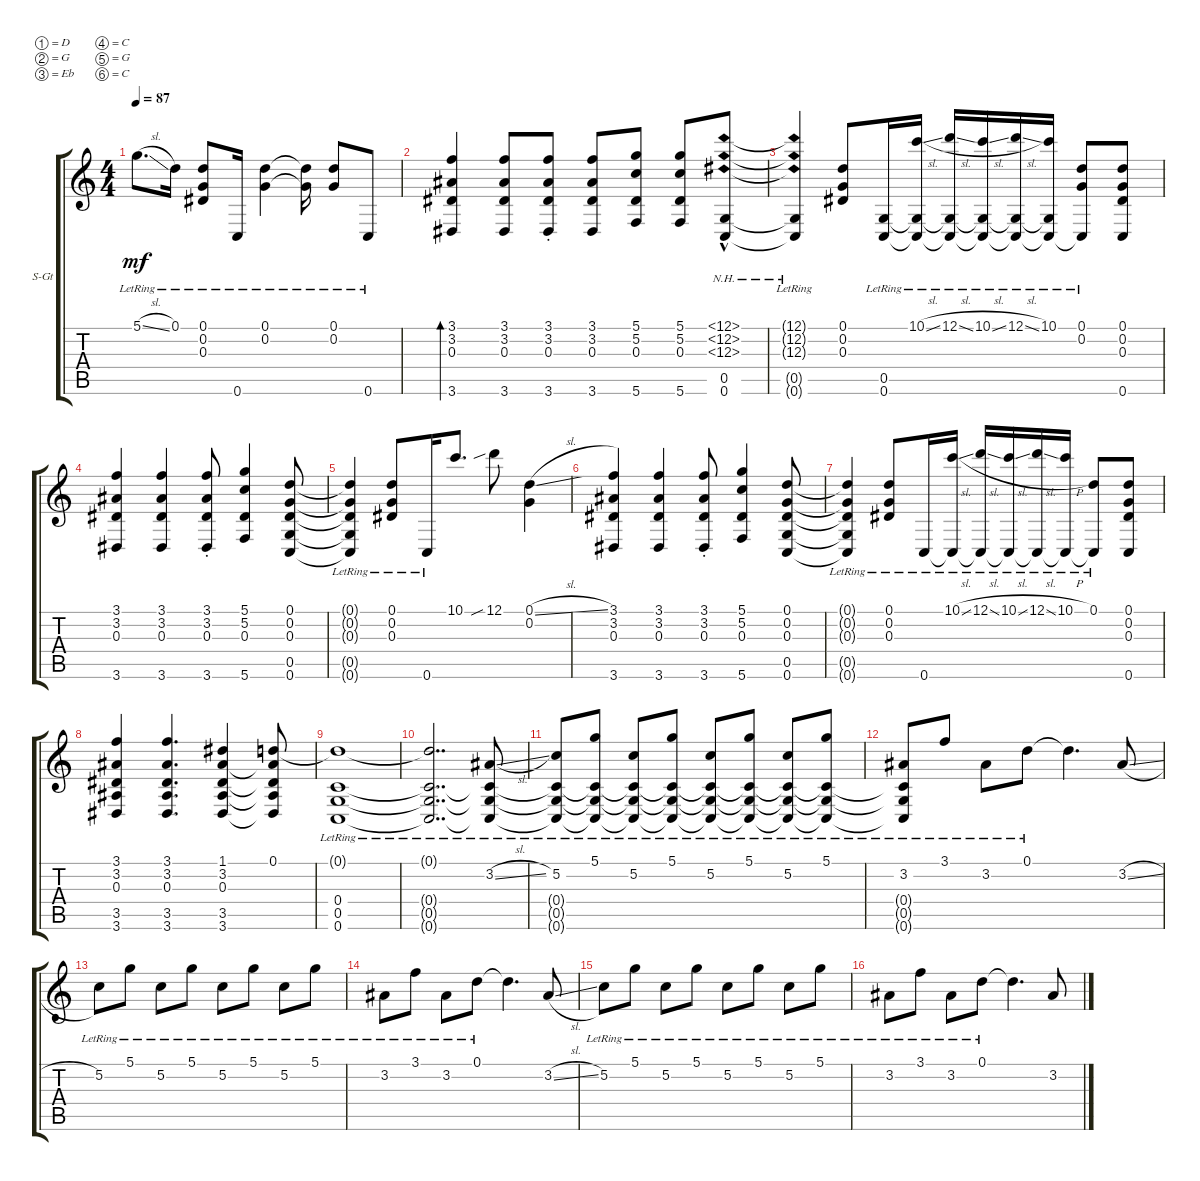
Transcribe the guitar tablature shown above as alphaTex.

\defaultSystemsLayout 4
\bracketExtendMode groupsimilarinstruments
\firstSystemTrackNameOrientation horizontal
\otherSystemsTrackNameOrientation horizontal
\track ("Steel Guitar" "S-Gt") {instrument acousticguitarsteel}
\staff {score tabs}
\tuning (D4 G3 Eb3 C3 G2 C2)
\ts (4 4)
\tempo 87
\clef g2
\ks c
5.1{sl lr t}.8{d dy mf} 0.1{lr}.16 (0.3{lr} 0.2{lr} 0.1{lr}).8 0.6{lr}.16 (0.2{lr} 0.1{lr}).4 (0.1{lr t} 0.2{lr t}).16 (0.2{lr} 0.1{lr}).8 0.6{lr}.8 |
(3.6 0.3 3.2 3.1).4{bd 188} (3.1 3.2 0.3 3.6).8 (3.6{st} 0.3{st} 3.2{st} 3.1{st}).8 (3.6 0.3 3.2 3.1).8 (5.1 5.2 0.3 5.6).8 (5.1 5.2 0.3 5.6).8 (12.1{nh hac} 12.2{nh hac} 12.3{nh hac} 0.6 0.5).8 |
(0.6{lr t} 0.5{lr t} 12.3{nh lr t} 12.2{nh lr t} 12.1{nh lr t}).4 (0.3 0.2 0.1).8 (0.5{lr} 0.6{lr}).16 (10.1{sl} 0.6{lr t} 0.5{lr t}).16 (12.1{sl} 0.6{lr t} 0.5{lr t}).16 (10.1{sl} 0.6{lr t} 0.5{lr t}).16 (12.1{sl} 0.6{lr t} 0.5{lr t}).16 (10.1 0.6{lr t} 0.5{lr t}).16 (0.1 0.2{lr} 0.6{lr t}).8 (0.6 0.2 0.1 0.3).8 |
(3.6 0.3 3.2 3.1).4 (3.1 3.2 0.3 3.6).4 (3.6{st} 0.3{st} 3.2{st} 3.1{st}).8 (5.6 0.3 5.2 5.1).4 (0.1 0.2 0.3 0.6 0.5).8 |
(0.6{lr t} 0.5{lr t} 0.3{lr t} 0.2{lr t} 0.1{lr t}).4 (0.3{lr} 0.2{lr} 0.1{lr}).8 0.6{lr}.16 10.1.8{d} 12.1{sib}.8 (0.1{sl} 0.2).4 |
(3.6 0.3 3.2 3.1).4 (3.1 3.2 0.3 3.6).4 (3.6{st} 0.3{st} 3.2{st} 3.1{st}).8 (5.6 0.3 5.2 5.1).4 (0.1 0.2 0.3 0.6 0.5).8 |
(0.6{lr t} 0.5{lr t} 0.3{lr t} 0.2{lr t} 0.1{lr t}).4 (0.3{lr} 0.2{lr} 0.1{lr}).8 0.6{lr}.16 (10.1{sl} 0.6{lr t}).16 (12.1{sl} 0.6{lr t}).16 (10.1{sl} 0.6{lr t}).16 (12.1{sl} 0.6{lr t}).16 (10.1{h} 0.6{lr t}).16 (0.1 0.6{lr t}).8 (0.6 0.2 0.1 0.3).8 |
(3.6 3.5 0.3 3.2 3.1).4 (3.1 3.2 0.3 3.5 3.6).4{d} (3.6 3.5 0.3 3.2 1.1).4 (0.1 3.2{t} 0.3{t} 3.5{t} 3.6{t}).8 |
(0.1{t} 0.6{lr} 0.5{lr} 0.4{lr}).1 |
(0.6{lr t} 0.5{lr t} 0.4{lr t} 0.1{t}).2{dd} (3.2{sl} 0.6{lr t} 0.5{lr t} 0.4{lr t}).8 |
(5.2{lr} 0.6{lr t} 0.5{lr t} 0.4{lr t}).8 (5.1{lr} 0.6{lr t} 0.5{lr t} 0.4{lr t}).8 (5.2{lr} 0.6{lr t} 0.5{lr t} 0.4{lr t}).8 (5.1{lr} 0.6{lr t} 0.5{lr t} 0.4{lr t}).8 (5.2{lr} 0.6{lr t} 0.5{lr t} 0.4{lr t}).8 (5.1{lr} 0.6{lr t} 0.5{lr t} 0.4{lr t}).8 (5.2{lr} 0.6{lr t} 0.5{lr t} 0.4{lr t}).8 (5.1{lr} 0.6{lr t} 0.5{lr t} 0.4{lr t}).8 |
(3.2{lr} 0.6{lr t} 0.5{lr t} 0.4{lr t}).8 3.1{lr}.8 3.2{lr}.8 0.1{lr}.8 0.1{t}.4{d} 3.2{sl}.8 |
5.2{lr}.8 5.1{lr}.8 5.2{lr}.8 5.1{lr}.8 5.2{lr}.8 5.1{lr}.8 5.2{lr}.8 5.1{lr}.8 |
3.2{lr}.8 3.1{lr}.8 3.2{lr}.8 0.1{lr}.8 0.1{t}.4{d} 3.2{sl}.8 |
5.2{lr}.8 5.1{lr}.8 5.2{lr}.8 5.1{lr}.8 5.2{lr}.8 5.1{lr}.8 5.2{lr}.8 5.1{lr}.8 |
3.2{lr}.8 3.1{lr}.8 3.2{lr}.8 0.1{lr}.8 0.1{t}.4{d} 3.2{sl}.8
